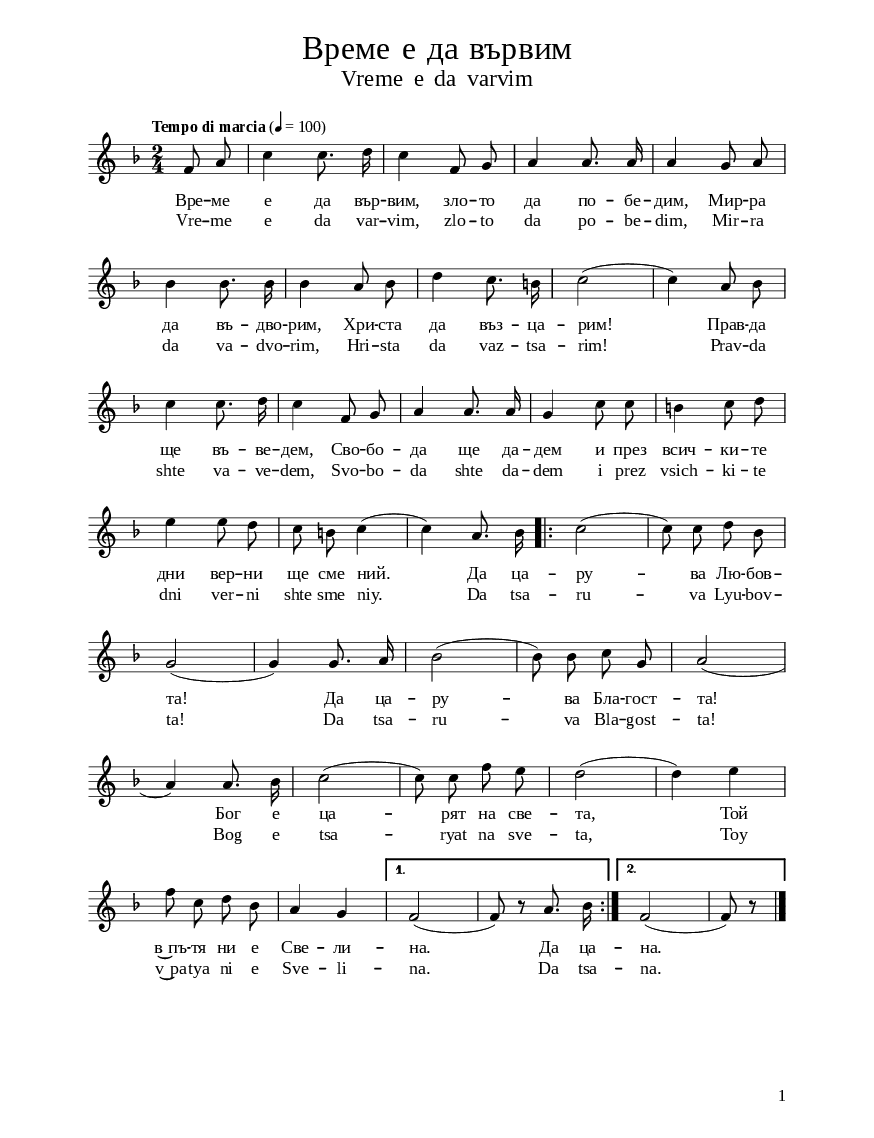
\version "2.22.0"

\paper {
  #(set-paper-size "a5")
}

\bookpart {
  \paper {
    print-all-headers = ##t
    print-page-number = ##t
    print-first-page-number = ##t

    % put page numbers on the bottom
    oddHeaderMarkup = \markup ""
    evenHeaderMarkup = \markup ""
    oddFooterMarkup = \markup
    \fill-line {
      ""
      \on-the-fly #print-page-number-check-first \fromproperty #'page:page-number-string
    }
    evenFooterMarkup = \markup
    \fill-line {
      \on-the-fly #print-page-number-check-first \fromproperty #'page:page-number-string
      ""
    }

    left-margin = 1.5\cm
    right-margin = 1.5\cm
    top-margin = 1.6\cm
    bottom-margin = 1.2\cm
    ragged-bottom = ##t % do not spread the staves to fill the whole vertical space

    % change lyrics and titles font (affects notes also)
    fonts =
    #(make-pango-font-tree
      "Times New Roman"
      "DejaVu Sans"
      "DejaVu Sans Mono"
      (/ (* staff-height pt) 3.6))

    % change distance between staves
    system-system-spacing =
    #'((basic-distance . 12)
       (minimum-distance . 6)
       (padding . 1)
       (stretchability . 12))
  }

  \header {
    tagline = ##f
  }

  \score{
    \layout {
      indent = 0.0\cm % remove first line indentation
      %ragged-last = ##t % do not spread last line to fill the whole space
      \context {
        \Score
        \omit BarNumber %remove bar numbers
      } % context

      \context {
        % change staff size
        \Staff
        fontSize = #+0 % affects notes size only
        \override StaffSymbol #'staff-space = #(magstep -3)
        \override StaffSymbol #'thickness = #0.5
        \override BarLine #'hair-thickness = #1
        %\override StaffSymbol #'ledger-line-thickness = #'(0 . 0)
      }

      \context {
        % adjust space between staff and lyrics and between the two lyric lines
        \Lyrics
        \override VerticalAxisGroup.nonstaff-relatedstaff-spacing = #'((basic-distance . 4.5))
        \override VerticalAxisGroup.nonstaff-nonstaff-spacing = #'((minimum-distance . 2))
      }
    } % layout

    \new Voice \absolute  {
      \clef treble
      \key f \major
      \time 2/4
      \tempo \markup {
        % make tempo note smaller
        \concat {
          "Tempo di marcia " \normal-text { "(" }
          \teeny \general-align #Y #DOWN \note {4} #0.8
          \normal-text { " = 100)" }
        }
      }
      \autoBeamOff
      \partial 4

      f'8 a'8 | c''4 c''8. d''16 |  c''4 f'8 g'8 | a'4 a'8. a'16 | a'4 g'8 a'8  \break

      bes'4 bes'8. bes'16 | bes'4 a'8 bes'8 | d''4 c''8. b'16 | c''2 (| c''4) a'8 bes'8 | \break

      c''4 c''8. d''16 | c''4 f'8 g'8 | a'4 a'8. a'16 | g'4 c''8 c''8 | b'4 c''8 d''8| \break


      e''4 e''8 d''8 | c''8 b'8 c''4 (| c''4) a'8. bes'16 | \repeat volta 2 {
        c''2 (| c''8) c''8 d''8 bes'8  |\break

        g'2 (| g'4 ) g'8. a'16| bes'2 ( |  bes'8 ) bes'8 c''8 g'8|   a'2 ( | \break

        a'4 ) a'8. bes'16| c''2 ( | c''8 ) c''8 f''8 e''8 | d''2 (|d''4 ) e''4 \break

        f''8 c''8 d''8 bes'8 | a'4 g'4 |
      } \alternative { { f'2 ( | f'8 ) r8 a'8. bes'16 | } { f'2 (| f' 8 ) r8 \bar "|." \break } }

    }

    \addlyrics {
      Вре -- ме е да вър -- вим, зло -- то да по -- бе -- дим, Мир -- ра
      да въ -- дво -- рим, Хри -- ста да въз -- ца -- рим!  Прав -- да
      ще въ -- ве -- дем, Сво -- бо -- да ще да -- дем и през всич -- ки -- те
      дни вер -- ни ще сме ний. Да ца -- ру -- ва Лю -- бов -- та!
      Да ца -- ру -- ва Бла -- гост -- та!
      Бог е ца -- рят на све -- та, Той в~пъ -- тя ни е Све -- ли -- на. Да ца -- на.
    }
    \addlyrics {
      Vre -- me e da var -- vim, zlo -- to da po -- be -- dim, Mir -- ra
      da va -- dvo -- rim, Hri -- sta da vaz -- tsa -- rim!  Prav -- da
      shte va -- ve -- dem, Svo -- bo -- da shte da -- dem i prez vsich -- ki -- te
      dni ver -- ni shte sme niy. Da tsa -- ru -- va Lyu -- bov -- ta!
      Da tsa -- ru -- va Bla -- gost -- ta!
      Bog e tsa -- ryat na sve -- ta, Toy v~pa -- tya ni e Sve -- li -- na. Da tsa -- na.
    }

    \header {
      title = \markup \column \normal-text \fontsize #2.5 {
        \center-align
        \line { Време е да вървим }
        \vspace #-0.6
        \center-align
        \line \fontsize #-3 { Vreme e da varvim }
        \vspace #-0.8
        \center-align
        \line \fontsize #-3 { " " }
      }
    }

    \midi{}

  } % score

  \pageBreak

  \markup \fontsize #+2.5 {
    \hspace #6
    \override #'(baseline-skip . 2.4) % affects space between column lines
    \column {


      \line { 1. Време е да вървим, }
      \line {   "   " злото да победим, }
      \line {   "   " Мира да въдворим, }
      \line {   "   " Христа да възцарим! }
      \line {   "   " Правда ще въведем, }
      \line {   "   " Свобода ще дадем, }
      \line {   "   " и през всичките дни }
      \line {   "   " верни ще сме ний. }

      \line { " " }
      \line { "   " \italic {Припев:} }
      \line {  "   " Да царува Любовта! }
      \line {   "   " Да царува Благостта! }
      \line {   "   " Бог е царят на света, }
      \line {   "   " Той в пътя ни е Светлина. }

      \line { " " }
      \line { 2. Бързо да полетим, }
      \line {   "   " мощно да възтръбим, }
      \line {   "   " Радост да възвестим,  }
      \line {   "   " Вяра да съживим! }
      \line {  "   " Ще огрей пак света }
      \line {   "   " в първата красота, }
      \line {   "   " Свобода, Мир и ред  }
      \line {   "   " ще владеят вред. }
      \line { " " }
      \line { "   " \italic {Припев ... } }
    }

    \hspace #5
    \override #'(baseline-skip . 2.4)
    \column {
      \line { 1. Vreme e da varvim, }
      \line {   "   " zloto da pobedim, }
      \line {   "   " Mira da vadvorim, }
      \line {   "   " Hrista da vaztsarim! }
      \line {   "   " Pravda shte vavedem, }
      \line {   "   " Svoboda shte dadem, }
      \line {   "   " i prez vsichkite dni }
      \line {   "   " verni shte sme niy. }

      \line { " " }
      \line { "   " \italic {Refrain:} }
      \line {  "   " Da tsaruva Lyubovta! }
      \line {   "   " Da tsaruva Blagostta! }
      \line {   "   " Bog e tsaryat na sveta, }
      \line {   "   " Toy v patya ni e Svetlina. }

      \line { " " }
      \line { 2. Barzo da poletim, }
      \line {   "   " moshtno da vaztrabim, }
      \line {   "   " Radost da vazvestim,  }
      \line {   "   " vyara da sazhivim! }
      \line {  "   " Shte ogrey pak sveta }
      \line {   "   " v parvata krasota, }
      \line {   "   " Svoboda, Mir i red  }
      \line {   "   " shte vladeyat vred. }
      \line { " " }
      \line { "   " \italic {Refrain ...} }


    }

  } % markup

  \pageBreak

  % include foreign translation(s) of the song
  \version "2.22.0"

\markup \fill-line { \fontsize #6 "Es ist Zeit, dass wir gehen" }
\markup \null
\markup \null
\markup \fontsize #+2.5 {
  \hspace #10
  \override #'(baseline-skip . 2)
  \column {
    \line { "   " }

    \line { 1. Es ist Zeit, dass wir gehen, }

    \line { "   "dass wir das Böse besiegen, }

    \line { "   "dass wir den Frieden wiederherstellen,}

    \line { "   "dass wir Christus herrschen lassen! }

    \line { "   "Gerechtigkeit werden wir einführen, }

    \line { "   "Freiheit werden wir geben, }

    \line { "   "und in allen Tagen}

    \line { "   "werden wir treu sein.}
    \line { "   " }

    \line { "   " \italic { Refrain :}  }

    \line { "   "Möge die Liebe herrschen }

    \line { "   "möge die Güte herrschen!}

    \line { "   "Gott ist der König der Welt; }

    \line { "   "Er ist das Licht auf unserem Weg.}
    \line { "   " }

    \line { 2. "" Lasst uns schnell losfliegen }

    \line { "   "mächtig posaunen, }

    \line { "   "lasst uns die Freude verkünden,}

    \line { "   "den Glauben wiederbeleben!}

    \line { "   "Die Welt wird wieder beschienen werden, }

    \line { "   "in der ersten Schönheit, }

    \line { "   "Freiheit, Frieden und Ordnung werden überall walten!}
    \line { "   " }

    \line { "   " \italic { Refrain ... }  }
  }
}


} % bookpart
